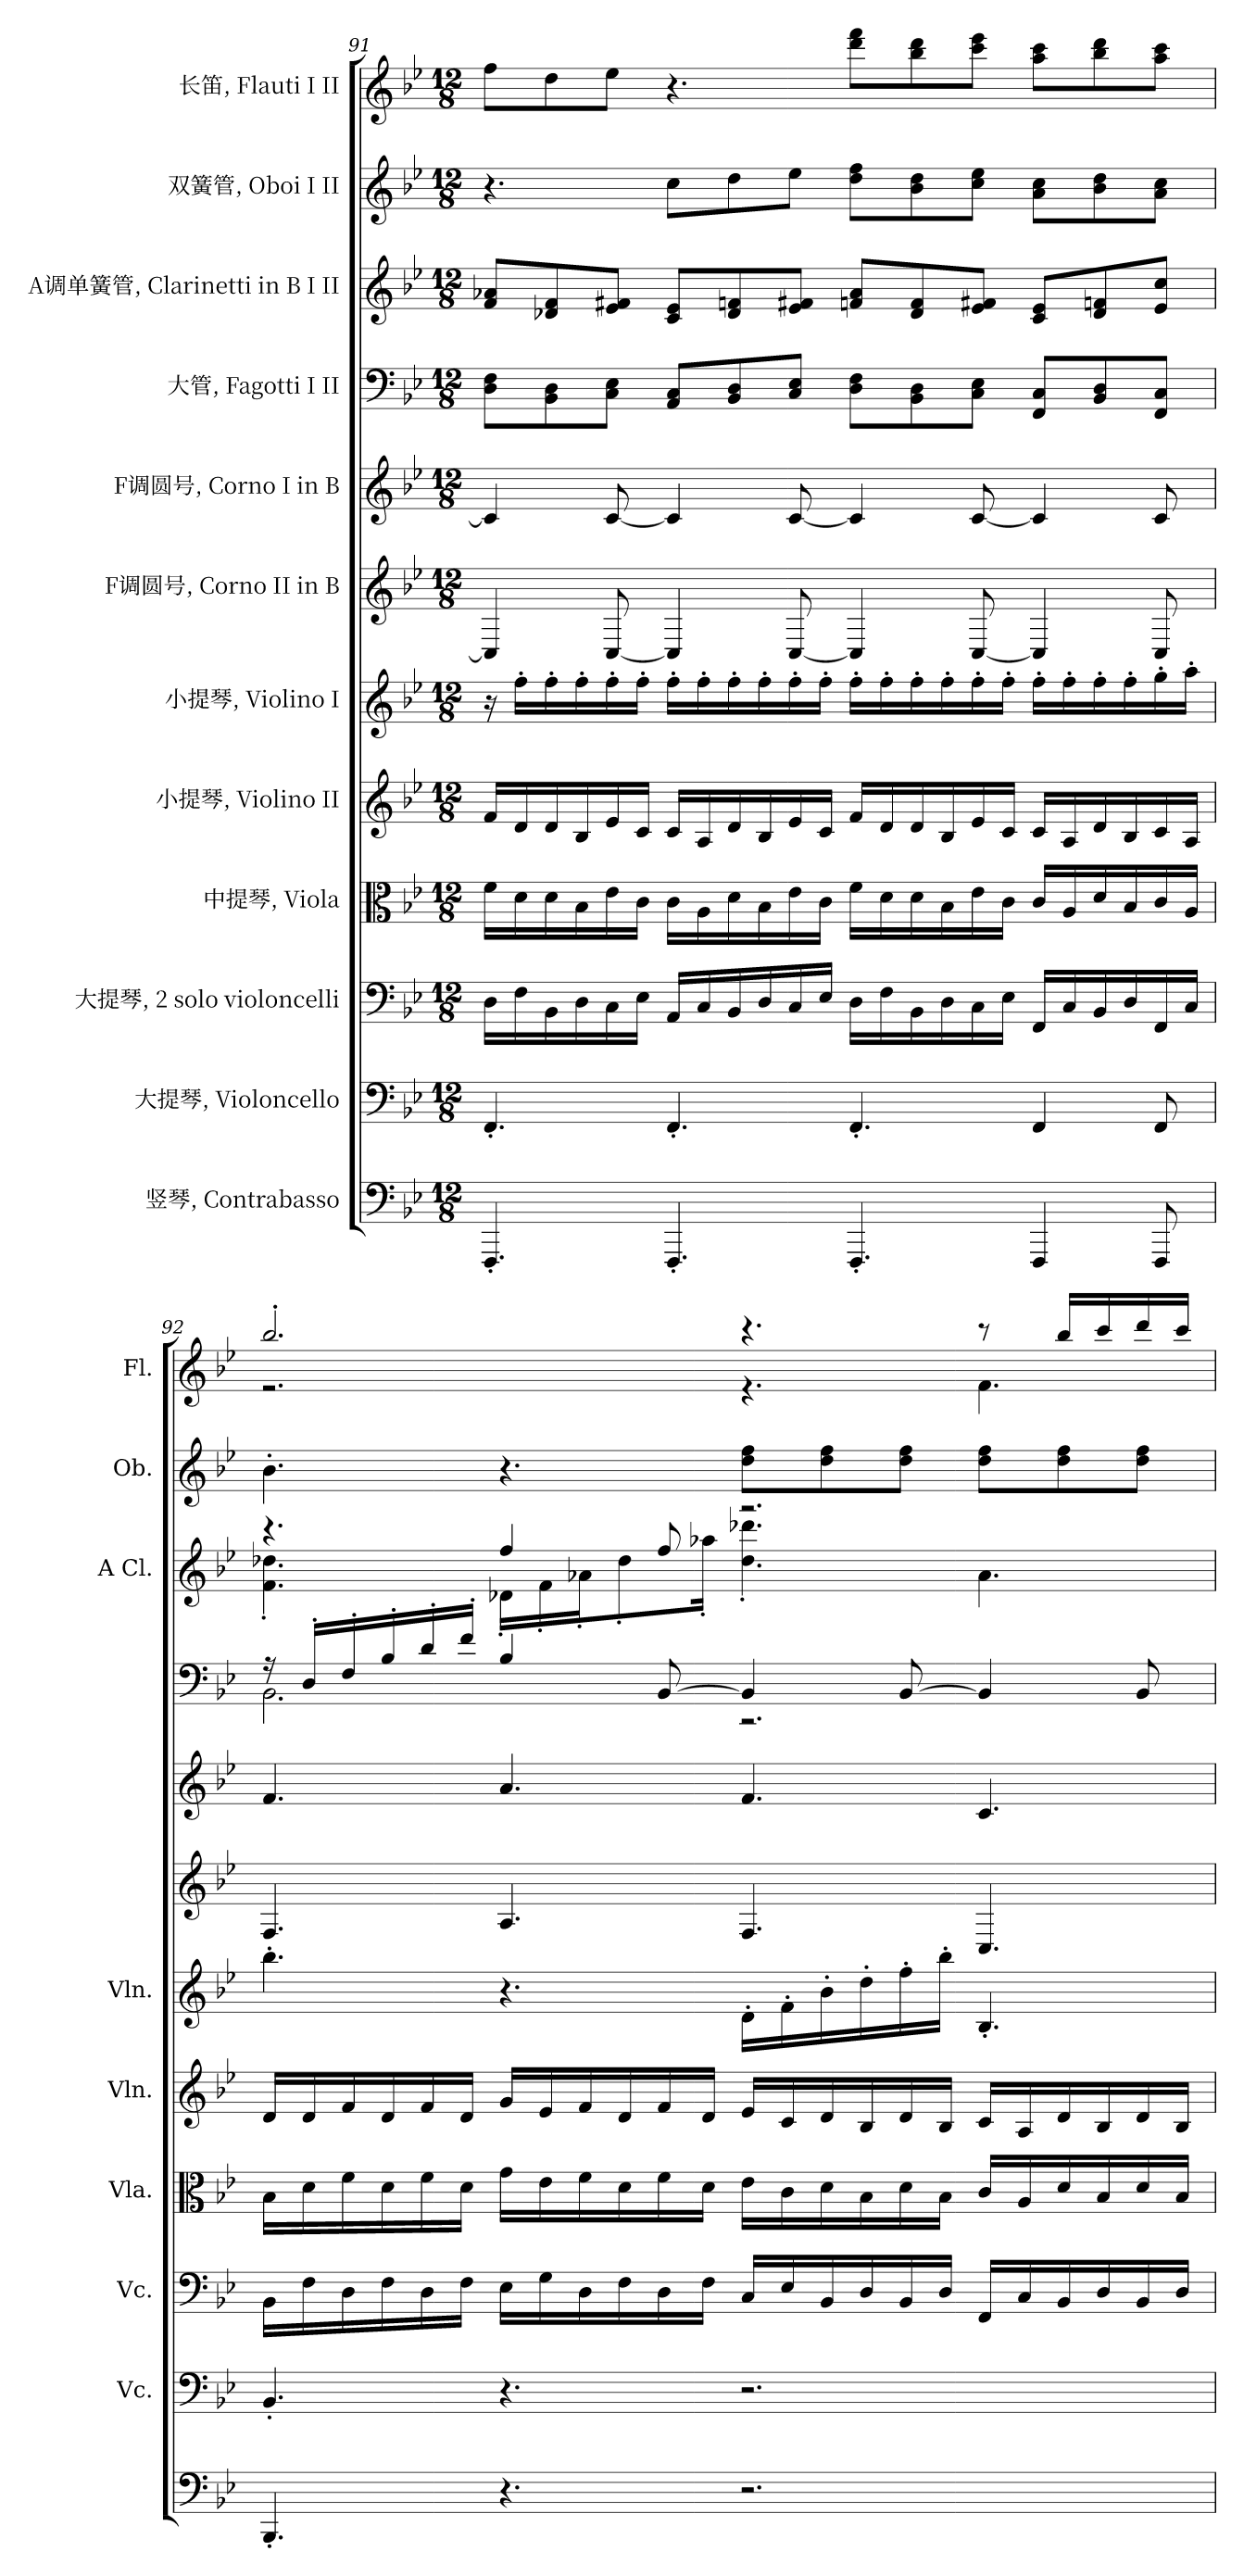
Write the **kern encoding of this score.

**kern	**kern	**kern	**kern	**kern	**kern	**kern	**kern	**kern	**kern	**kern	**kern
*part12	*part11	*part10	*part9	*part8	*part7	*part6	*part5	*part4	*part3	*part2	*part1
*staff12	*staff11	*staff10	*staff9	*staff8	*staff7	*staff6	*staff5	*staff4	*staff3	*staff2	*staff1
*I"竖琴, Contrabasso	*I"大提琴, Violoncello	*I"大提琴, 2 solo violoncelli	*I"中提琴, Viola	*I"小提琴, Violino II	*I"小提琴, Violino I	*I"F调圆号, Corno II in B	*I"F调圆号, Corno I in B	*I"大管, Fagotti I II	*I"A调单簧管, Clarinetti in B I II	*I"双簧管, Oboi I II	*I"长笛, Flauti I II
*	*I'Vc.	*I'Vc.	*I'Vla.	*I'Vln.	*I'Vln.	*	*	*	*I'A Cl.	*I'Ob.	*I'Fl.
!!LO:PB:g=z
*clefF4	*clefF4	*clefF4	*clefC3	*clefG2	*clefG2	*clefG2	*clefG2	*clefF4	*clefG2	*clefG2	*clefG2
*	*	*	*	*	*	*ITrd4c7	*ITrd4c7	*	*ITrd2c3	*	*
*k[b-e-]	*k[b-e-]	*k[b-e-]	*k[b-e-]	*k[b-e-]	*k[b-e-]	*k[b-e-a-]	*k[b-e-a-]	*k[b-e-]	*k[f#]	*k[b-e-]	*k[b-e-]
*M12/8	*M12/8	*M12/8	*M12/8	*M12/8	*M12/8	*M12/8	*M12/8	*M12/8	*M12/8	*M12/8	*M12/8
*MM61	*MM61	*MM61	*MM61	*MM61	*MM61	*MM61	*MM61	*MM61	*MM61	*MM61	*MM61
=91	=91	=91	=91	=91	=91	=91	=91	=91	=91	=91	=91
4.FFF'/	4.FF'/	16D\LL	16f\LL	16f/LL	16r	4FF/]	4F/]	8D\ 8F\L	8d/ 8fn/L	4.r	8ff\L
.	.	16F\	16d\	16d/	16ff'\LL	.	.	.	.	.	.
*	*	*	*	*	*	*	*	*	*	*	*MM64
.	.	16BB-\	16d\	16d/	16ff'\	.	.	8BB-\ 8D\	8B-X/ 8d/	.	8dd\
.	.	16D\	16B-\	16B-/	16ff'\	.	.	.	.	.	.
.	.	16C\	16e-\	16e-/	16ff'\	[8FF/	[8F/	8C\ 8E-\J	8c/ 8d#X/J	.	8ee-\J
.	.	16E-\JJ	16c\JJ	16c/JJ	16ff'\JJ	.	.	.	.	.	.
*	*	*	*	*	*	*	*	*	*	*	*MM61
4.FFF'/	4.FF'/	16AA/LL	16c\LL	16c/LL	16ff'\LL	4FF/]	4F/]	8AA/ 8C/L	8A/ 8c/L	8cc\L	4.r
.	.	16C/	16A\	16A/	16ff'\	.	.	.	.	.	.
.	.	16BB-/	16d\	16d/	16ff'\	.	.	8BB-/ 8D/	8B-/ 8dn/	8dd\	.
.	.	16D/	16B-\	16B-/	16ff'\	.	.	.	.	.	.
.	.	16C/	16e-\	16e-/	16ff'\	[8FF/	[8F/	8C/ 8E-/J	8c/ 8d#X/J	8ee-\J	.
.	.	16E-/JJ	16c\JJ	16c/JJ	16ff'\JJ	.	.	.	.	.	.
*	*	*	*	*	*	*	*	*	*	*	*MM62
4.FFF'/	4.FF'/	16D\LL	16f\LL	16f/LL	16ff'\LL	4FF/]	4F/]	8D\ 8F\L	8dn/ 8f/L	8dd\ 8ff\L	8ddd\ 8fff\L
.	.	16F\	16d\	16d/	16ff'\	.	.	.	.	.	.
*	*	*	*	*	*	*	*	*	*	*	*MM64
.	.	16BB-\	16d\	16d/	16ff'\	.	.	8BB-\ 8D\	8B-/ 8d/	8b-\ 8dd\	8bb-\ 8ddd\
.	.	16D\	16B-\	16B-/	16ff'\	.	.	.	.	.	.
*	*	*	*	*	*	*	*	*	*	*	*MM61
.	.	16C\	16e-\	16e-/	16ff'\	[8FF/	[8F/	8C\ 8E-\J	8c/ 8d#X/J	8cc\ 8ee-\J	8ccc\ 8eee-\J
.	.	16E-\JJ	16c\JJ	16c/JJ	16ff'\JJ	.	.	.	.	.	.
*	*	*	*	*	*	*	*	*	*	*	*MM60
4FFF/	4FF/	16FF/LL	16c/LL	16c/LL	16ff'\LL	4FF/]	4F/]	8FF/ 8C/L	8A/ 8c/L	8a\ 8cc\L	8aa\ 8ccc\L
.	.	16C/	16A/	16A/	16ff'\	.	.	.	.	.	.
*	*	*	*	*	*	*	*	*	*	*	*MM62
.	.	16BB-/	16d/	16d/	16ff'\	.	.	8BB-/ 8D/	8B-/ 8dn/	8b-\ 8dd\	8bb-\ 8ddd\
.	.	16D/	16B-/	16B-/	16ff'\	.	.	.	.	.	.
8FFF/	8FF/	16FF/	16c/	16c/	16gg'\	8FF/	8F/	8FF/ 8C/J	8c/ 8a/J	8a\ 8cc\J	8aa\ 8ccc\J
.	.	16C/JJ	16A/JJ	16A/JJ	16aa'\JJ	.	.	.	.	.	.
!!LO:PB:g=z
=92	=92	=92	=92	=92	=92	=92	=92	=92	=92	=92	=92
*	*	*	*	*	*	*	*	*	*	*	*MM58
*	*	*	*	*	*	*	*	*^	*^	*	*^
4.BBB-'/	4.BB-'/	16BB-\LL	16B-\LL	16d/LL	4.bb-'\	4.BB-/	4.B-/	16r	2.BB-\	4.r	4.d\' 4.b-X\'	4.b-'\	2.bb-'/	2.r
.	.	16F\	16d\	16d/	.	.	.	16D'/LL	.	.	.	.	.	.
.	.	16D\	16f\	16f/	.	.	.	16F'/	.	.	.	.	.	.
.	.	16F\	16d\	16d/	.	.	.	16B-'/	.	.	.	.	.	.
.	.	16D\	16f\	16f/	.	.	.	16d'/	.	.	.	.	.	.
.	.	16F\JJ	16d\JJ	16d/JJ	.	.	.	16f'/JJ	.	.	.	.	.	.
4.r	4.r	16E-\LL	16g\LL	16g/LL	4.r	4.D/	4.d/	4B-/	.	4dd/	16B-X'\LL	4.r	.	.
.	.	16G\	16e-\	16e-/	.	.	.	.	.	.	16d'\	.	.	.
.	.	16D\	16f\	16f/	.	.	.	.	.	.	16fn'\J	.	.	.
.	.	16F\	16d\	16d/	.	.	.	.	.	.	8b-'\	.	.	.
.	.	16D\	16f\	16f/	.	.	.	[8BB-/	.	8dd/	.	.	.	.
.	.	16F\JJ	16d\JJ	16d/JJ	.	.	.	.	.	.	16ffn'\Jk	.	.	.
*	*	*	*	*	*	*	*	*	*	*	*	*	*MM58	*
2.r	2.r	16C/LL	16e-\LL	16e-/LL	16d'\LL	4.BB-/	4.B-/	4BB-/]	2.r	2.r	4.b-\' 4.bb-X\'	8dd\ 8ff\L	4.r	4.r
.	.	16E-/	16c\	16c/	16f'\	.	.	.	.	.	.	.	.	.
.	.	16BB-/	16d\	16d/	16b-'\	.	.	.	.	.	.	8dd\ 8ff\	.	.
.	.	16D/	16B-\	16B-/	16dd'\	.	.	.	.	.	.	.	.	.
.	.	16BB-/	16d\	16d/	16ff'\	.	.	[8BB-/	.	.	.	8dd\ 8ff\J	.	.
.	.	16D/JJ	16B-\JJ	16B-/JJ	16bb-'\JJ	.	.	.	.	.	.	.	.	.
*	*	*	*	*	*	*	*	*	*	*	*	*	*MM58	*
.	.	16FF/LL	16c/LL	16c/LL	4.B-'/	4.FF/	4.F/	4BB-/]	.	.	4.f\	8dd\ 8ff\L	8r	4.f\
.	.	16C/	16A/	16A/	.	.	.	.	.	.	.	.	.	.
*	*	*	*	*	*	*	*	*	*	*	*	*	*MM64	*
.	.	16BB-/	16d/	16d/	.	.	.	.	.	.	.	8dd\ 8ff\	16bb-/LL	.
.	.	16D/	16B-/	16B-/	.	.	.	.	.	.	.	.	16ccc/	.
.	.	16BB-/	16d/	16d/	.	.	.	8BB-/	.	.	.	8dd\ 8ff\J	16ddd/	.
.	.	16D/JJ	16B-/JJ	16B-/JJ	.	.	.	.	.	.	.	.	16ccc/JJ	.
*	*	*	*	*	*	*	*	*v	*v	*	*	*	*v	*v
*	*	*	*	*	*	*	*	*	*v	*v	*	*
=	=	=	=	=	=	=	=	=	=	=	=
*-	*-	*-	*-	*-	*-	*-	*-	*-	*-	*-	*-
